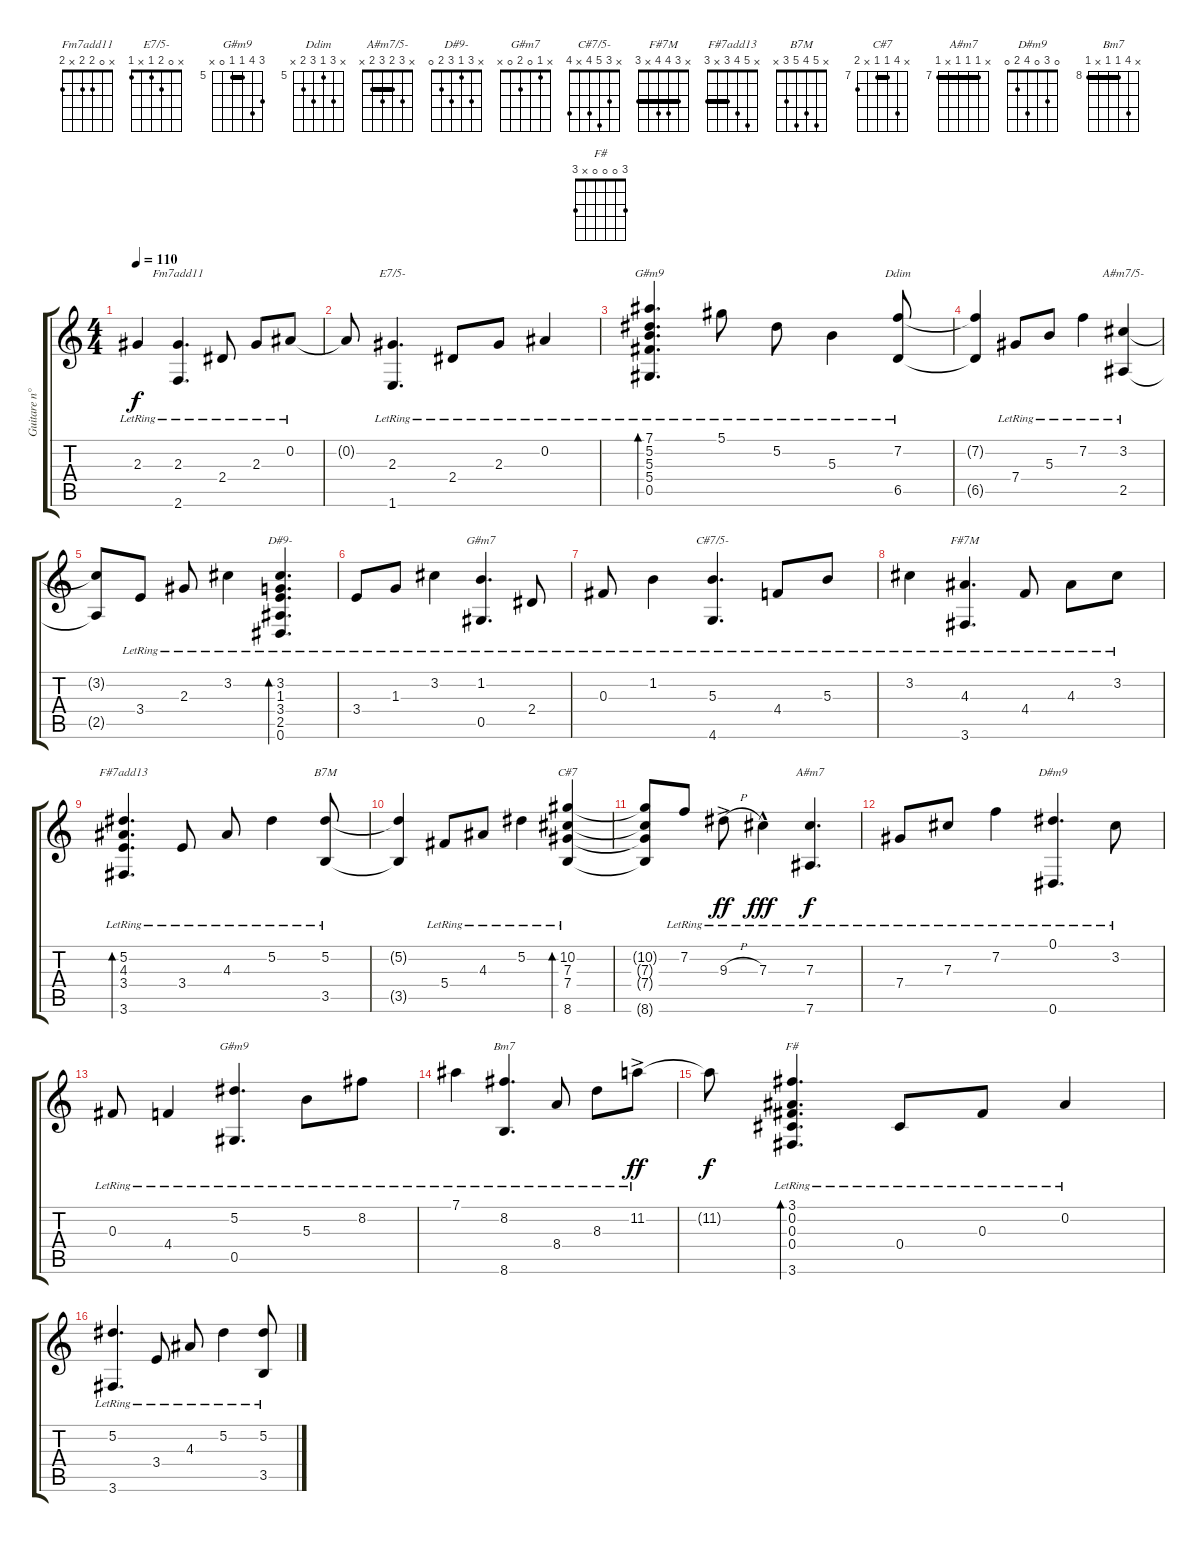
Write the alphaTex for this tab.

\track ("Guitare n°1" "Guitare n°") {instrument acousticguitarnylon}
\staff {score tabs}
\tuning (Eb4 Bb3 Gb3 Db3 Ab2 Eb2) {hide}
\chord ("Fm7add11" x 0 2 2 x 2)
\chord ("E7/5-" x 0 2 1 x 1)
\chord ("G#m9" 7 5 5 5 0 x) {firstfret 5 barre 5}
\chord ("Ddim" x 7 5 7 6 x) {firstfret 5}
\chord ("A#m7/5-" x 3 2 3 2 x) {barre 2}
\chord ("D#9-" x 3 1 3 2 0)
\chord ("G#m7" x 1 0 2 0 x)
\chord ("C#7/5-" x 3 5 4 x 4)
\chord ("F#7M" x 3 4 4 x 3) {barre 3}
\chord ("F#7add13" x 5 4 3 x 3) {barre 3}
\chord ("B7M" x 5 4 5 3 x)
\chord ("C#7" x 10 7 7 x 8) {firstfret 7 barre 7}
\chord ("A#m7" x 7 7 7 x 7) {firstfret 7 barre 7}
\chord ("D#m9" 0 3 0 4 2 0)
\chord ("G#m9" 7 8 5 5 0 x) {firstfret 5 barre 5}
\chord ("Bm7" x 11 8 8 x 8) {firstfret 8 barre 8}
\chord ("F#" 3 0 0 0 x 3)
\ts (4 4)
\tempo 110
\clef g2
\ks c
2.3{lr}.4{dy f} (2.3{lr} 2.6{lr}).4{d ch "Fm7add11"} 2.4{lr}.8 2.3{lr}.8 0.2{lr}.8 |
0.2{t}.8 (2.3{lr} 1.6{lr}).4{d ch "E7/5-"} 2.4{lr}.8 2.3{lr}.8 0.2{lr}.4 |
(7.1{lr} 5.2{lr} 5.3{lr} 5.4{lr} 0.5{lr}).4{d bd 480 ch "G#m9"} 5.1{lr}.8 5.2{lr}.8 5.3{lr}.4 (7.2{lr} 6.5{lr}).8{ch "Ddim"} |
(7.2{t} 6.5{t}).4 7.4{lr}.8 5.3{lr}.8 7.2{lr}.4 (3.2{lr} 2.5{lr}).4{ch "A#m7/5-"} |
(3.2{t} 2.5{t}).8 3.4{lr}.8 2.3{lr}.8 3.2{lr}.4 (3.2{lr} 1.3{lr} 3.4{lr} 2.5{lr} 0.6{lr}).4{d bd 480 ch "D#9-"} |
3.4{lr}.8 1.3{lr}.8 3.2{lr}.4 (1.2{lr} 0.5{lr}).4{d ch "G#m7"} 2.4{lr}.8 |
0.3{lr}.8 1.2{lr}.4 (5.3{lr} 4.6{lr}).4{d ch "C#7/5-"} 4.4{lr}.8 5.3{lr}.8 |
3.2{lr}.4 (4.3{lr} 3.6{lr}).4{d ch "F#7M"} 4.4{lr}.8 4.3{lr}.8 3.2{lr}.8 |
(5.2{lr} 4.3{lr} 3.4{lr} 3.6{lr}).4{d bd 480 ch "F#7add13"} 3.4{lr}.8 4.3{lr}.8 5.2{lr}.4 (5.2 3.5{lr}).8{ch "B7M"} |
(5.2{t} 3.5{t}).4 5.4{lr}.8 4.3{lr}.8 5.2{lr}.4 (10.2{lr} 7.3 7.4 8.6).4{bd 480 ch "C#7"} |
(10.2{t} 7.3{t} 7.4{t} 8.6{t}).8 7.2{lr}.8 9.3{h ac lr}.8{dy ff} 7.3{hac lr}.4{dy fff} (7.3{lr} 7.6{lr}).4{d ch "A#m7" dy f} |
7.4{lr}.8 7.3{lr}.8 7.2{lr}.4 (0.1{lr} 0.6{lr}).4{d ch "D#m9"} 3.2{lr}.8 |
0.3{lr}.8 4.4{lr}.4 (5.2{lr} 0.5{lr}).4{d ch "G#m9"} 5.3{lr}.8 8.2{lr}.8 |
7.1{lr}.4 (8.2{lr} 8.6{lr}).4{d ch "Bm7"} 8.4{lr}.8 8.3{lr}.8 11.2{ac lr}.8{dy ff} |
11.2{t}.8{dy f} (3.1{lr} 0.2{lr} 0.3{lr} 0.4{lr} 3.6{lr}).4{d bd 480 ch "F#"} 0.4{lr}.8 0.3{lr}.8 0.2{lr}.4 |
(5.2{lr} 3.6{lr}).4{d} 3.4{lr}.8 4.3{lr}.8 5.2{lr}.4 (5.2 3.5{lr}).8
